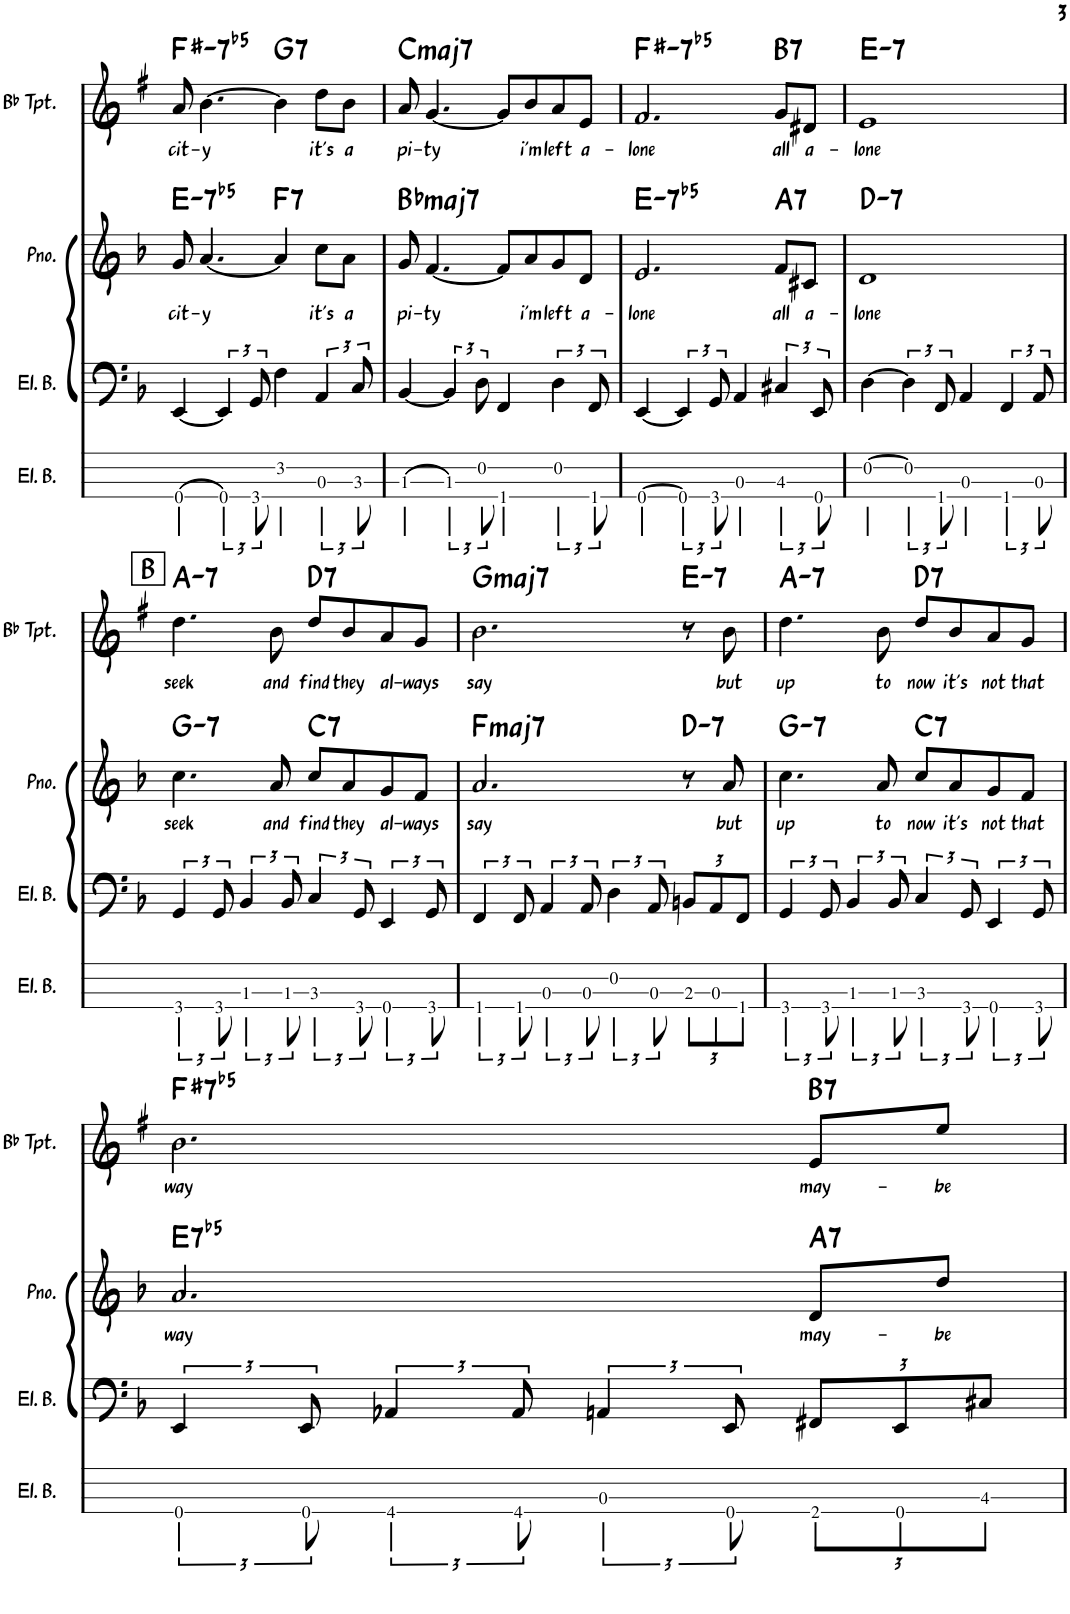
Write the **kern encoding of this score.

**kern	**kern	**kern	**text	**harte	**kern	**text	**harte
*part4	*part3	*part2	*part2	*part2	*part1	*part1	*part1
*staff4	*staff3	*staff2	*staff2	*	*staff1	*staff1	*
*I"Electric Bass	*I"Electric Bass	*I"Piano	*	*	*I"Bb Trumpet	*	*
*I'El. B.	*I'El. B.	*I'Pno.	*	*	*I'Bb Tpt.	*	*
!!LO:PB:g=z
*	*clefF4	*clefG2	*	*	*clefG2	*	*
*Trd7c12	*Trd7c12	*	*	*	*Trd1c2	*	*
*k[b-]	*k[b-]	*k[b-]	*	*	*k[f#]	*	*
*M4/4	*M4/4	*M4/4	*	*	*M4/4	*	*
=14	=14	=14	=14	=14	=14	=14	=14
!	!	!	!LO:LY:b	!LO:H:kt=-7b5	!	!LO:LY:b	!LO:H:kt=-7b5
[4EE\	[4EE/	8g/	cit-	E:hdim7	8a/	cit-	F#:hdim7
!	!	!	!LO:LY:b	!	!	!LO:LY:b	!
.	.	[4.a/	-y	.	[4.b\	-y	.
6EE\]	6EE/]	.	.	.	.	.	.
12GG\	12GG/	.	.	.	.	.	.
!	!	!	!	!LO:H:kt=7	!	!	!LO:H:kt=7
4F\	4F\	4a/]	.	F:7	4b\]	.	G:7
!	!	!	!LO:LY:b	!	!	!LO:LY:b	!
6AA\	6AA/	8cc\L	it's	.	8dd\L	it's	.
!	!	!	!LO:LY:b	!	!	!LO:LY:b	!
.	.	8a\J	a	.	8b\J	a	.
12C\	12C/	.	.	.	.	.	.
=15	=15	=15	=15	=15	=15	=15	=15
!	!	!	!LO:LY:b	!LO:H:kt=maj7	!	!LO:LY:b	!LO:H:kt=maj7
[4BB-\	[4BB-/	8g/	pi-	Bb:maj7	8a/	pi-	C:maj7
!	!	!	!LO:LY:b	!	!	!LO:LY:b	!
.	.	[4.f/	-ty	.	[4.g/	-ty	.
6BB-\]	6BB-/]	.	.	.	.	.	.
12D\	12D\	.	.	.	.	.	.
4FF\	4FF/	8f/L]	.	.	8g/L]	.	.
!	!	!	!LO:LY:b	!	!	!LO:LY:b	!
.	.	8a/	i'm	.	8b/	i'm	.
!	!	!	!LO:LY:b	!	!	!LO:LY:b	!
6D\	6D\	8g/	left	.	8a/	left	.
!	!	!	!LO:LY:b	!	!	!LO:LY:b	!
.	.	8d/J	a-	.	8e/J	a-	.
12FF\	12FF/	.	.	.	.	.	.
=16	=16	=16	=16	=16	=16	=16	=16
!	!	!	!LO:LY:b	!LO:H:kt=-7b5	!	!LO:LY:b	!LO:H:kt=-7b5
[4EE\	[4EE/	2.e/	-lone	E:hdim7	2.f#/	-lone	F#:hdim7
6EE\]	6EE/]	.	.	.	.	.	.
12GG\	12GG/	.	.	.	.	.	.
4AA\	4AA/	.	.	.	.	.	.
!	!	!	!LO:LY:b	!LO:H:kt=7	!	!LO:LY:b	!LO:H:kt=7
6C#X\	6C#X/	8f/L	all	A:7	8g/L	all	B:7
!	!	!	!LO:LY:b	!	!	!LO:LY:b	!
.	.	8c#X/J	a-	.	8d#X/J	a-	.
12EE\	12EE/	.	.	.	.	.	.
=17	=17	=17	=17	=17	=17	=17	=17
!	!	!	!LO:LY:b	!LO:H:kt=7	!	!LO:LY:b	!LO:H:kt=7
[4D\	[4D\	1d	-lone	D:min7	1e	-lone	E:min7
6D\]	6D\]	.	.	.	.	.	.
12FF\	12FF/	.	.	.	.	.	.
4AA\	4AA/	.	.	.	.	.	.
6FF\	6FF/	.	.	.	.	.	.
12AA\	12AA/	.	.	.	.	.	.
!!LO:LB:g=z
!!LO:REH:place=s1:a:B:rj:fs=14:t=B
=18	=18	=18	=18	=18	=18	=18	=18
!	!	!	!LO:LY:b	!LO:H:kt=7	!	!LO:LY:b	!LO:H:kt=7
6GG\	6GG/	4.cc\	seek	G:min7	4.dd\	seek	A:min7
12GG\	12GG/	.	.	.	.	.	.
6BB-\	6BB-/	.	.	.	.	.	.
!	!	!	!LO:LY:b	!	!	!LO:LY:b	!
.	.	8a/	and	.	8b\	and	.
12BB-\	12BB-/	.	.	.	.	.	.
!	!	!	!LO:LY:b	!LO:H:kt=7	!	!LO:LY:b	!LO:H:kt=7
6C\	6C/	8cc/L	find	C:7	8dd/L	find	D:7
!	!	!	!LO:LY:b	!	!	!LO:LY:b	!
.	.	8a/	they	.	8b/	they	.
12GG\	12GG/	.	.	.	.	.	.
!	!	!	!LO:LY:b	!	!	!LO:LY:b	!
6EE\	6EE/	8g/	al-	.	8a/	al-	.
!	!	!	!LO:LY:b	!	!	!LO:LY:b	!
.	.	8f/J	-ways	.	8g/J	-ways	.
12GG\	12GG/	.	.	.	.	.	.
=19	=19	=19	=19	=19	=19	=19	=19
!	!	!	!LO:LY:b	!LO:H:kt=maj7	!	!LO:LY:b	!LO:H:kt=maj7
6FF\	6FF/	2.a/	say	F:maj7	2.b\	say	G:maj7
12FF\	12FF/	.	.	.	.	.	.
6AA\	6AA/	.	.	.	.	.	.
12AA\	12AA/	.	.	.	.	.	.
6D\	6D\	.	.	.	.	.	.
12AA\	12AA/	.	.	.	.	.	.
*Xbrackettup	*Xbrackettup	*	*	*	*	*	*
!	!	!	!	!LO:H:kt=7	!	!	!LO:H:kt=7
12BBn\L	12BBn/L	8r	.	D:min7	8r	.	E:min7
12AA\	12AA/	.	.	.	.	.	.
!	!	!	!LO:LY:b	!	!	!LO:LY:b	!
.	.	8a/	but	.	8b\	but	.
12FF\J	12FF/J	.	.	.	.	.	.
=20	=20	=20	=20	=20	=20	=20	=20
*brackettup	*brackettup	*	*	*	*	*	*
!	!	!	!LO:LY:b	!LO:H:kt=7	!	!LO:LY:b	!LO:H:kt=7
6GG\	6GG/	4.cc\	up	G:min7	4.dd\	up	A:min7
12GG\	12GG/	.	.	.	.	.	.
6BB-\	6BB-/	.	.	.	.	.	.
!	!	!	!LO:LY:b	!	!	!LO:LY:b	!
.	.	8a/	to	.	8b\	to	.
12BB-\	12BB-/	.	.	.	.	.	.
!	!	!	!LO:LY:b	!LO:H:kt=7	!	!LO:LY:b	!LO:H:kt=7
6C\	6C/	8cc/L	now	C:7	8dd/L	now	D:7
!	!	!	!LO:LY:b	!	!	!LO:LY:b	!
.	.	8a/	it's	.	8b/	it's	.
12GG\	12GG/	.	.	.	.	.	.
!	!	!	!LO:LY:b	!	!	!LO:LY:b	!
6EE\	6EE/	8g/	not	.	8a/	not	.
!	!	!	!LO:LY:b	!	!	!LO:LY:b	!
.	.	8f/J	that	.	8g/J	that	.
12GG\	12GG/	.	.	.	.	.	.
!!LO:LB:g=z
=21	=21	=21	=21	=21	=21	=21	=21
!	!	!	!LO:LY:b	!LO:H:kt=7	!	!LO:LY:b	!LO:H:kt=7
6EE\	6EE/	2.a/	way	E:(3,b5,b7)	2.b\	way	F#:(3,b5,b7)
12EE\	12EE/	.	.	.	.	.	.
6AA-X\	6AA-X/	.	.	.	.	.	.
12AA-\	12AA-/	.	.	.	.	.	.
6AAn\	6AAn/	.	.	.	.	.	.
12EE\	12EE/	.	.	.	.	.	.
*Xbrackettup	*Xbrackettup	*	*	*	*	*	*
!	!	!	!LO:LY:b	!LO:H:kt=7	!	!LO:LY:b	!LO:H:kt=7
12FF#X\L	12FF#X/L	8d/L	may-	A:7	8e/L	may-	B:7
12EE\	12EE/	.	.	.	.	.	.
!	!	!	!LO:LY:b	!	!	!LO:LY:b	!
.	.	8dd/J	-be	.	8ee/J	-be	.
12C#X\J	12C#X/J	.	.	.	.	.	.
=	=	=	=	=	=	=	=
*-	*-	*-	*-	*-	*-	*-	*-
